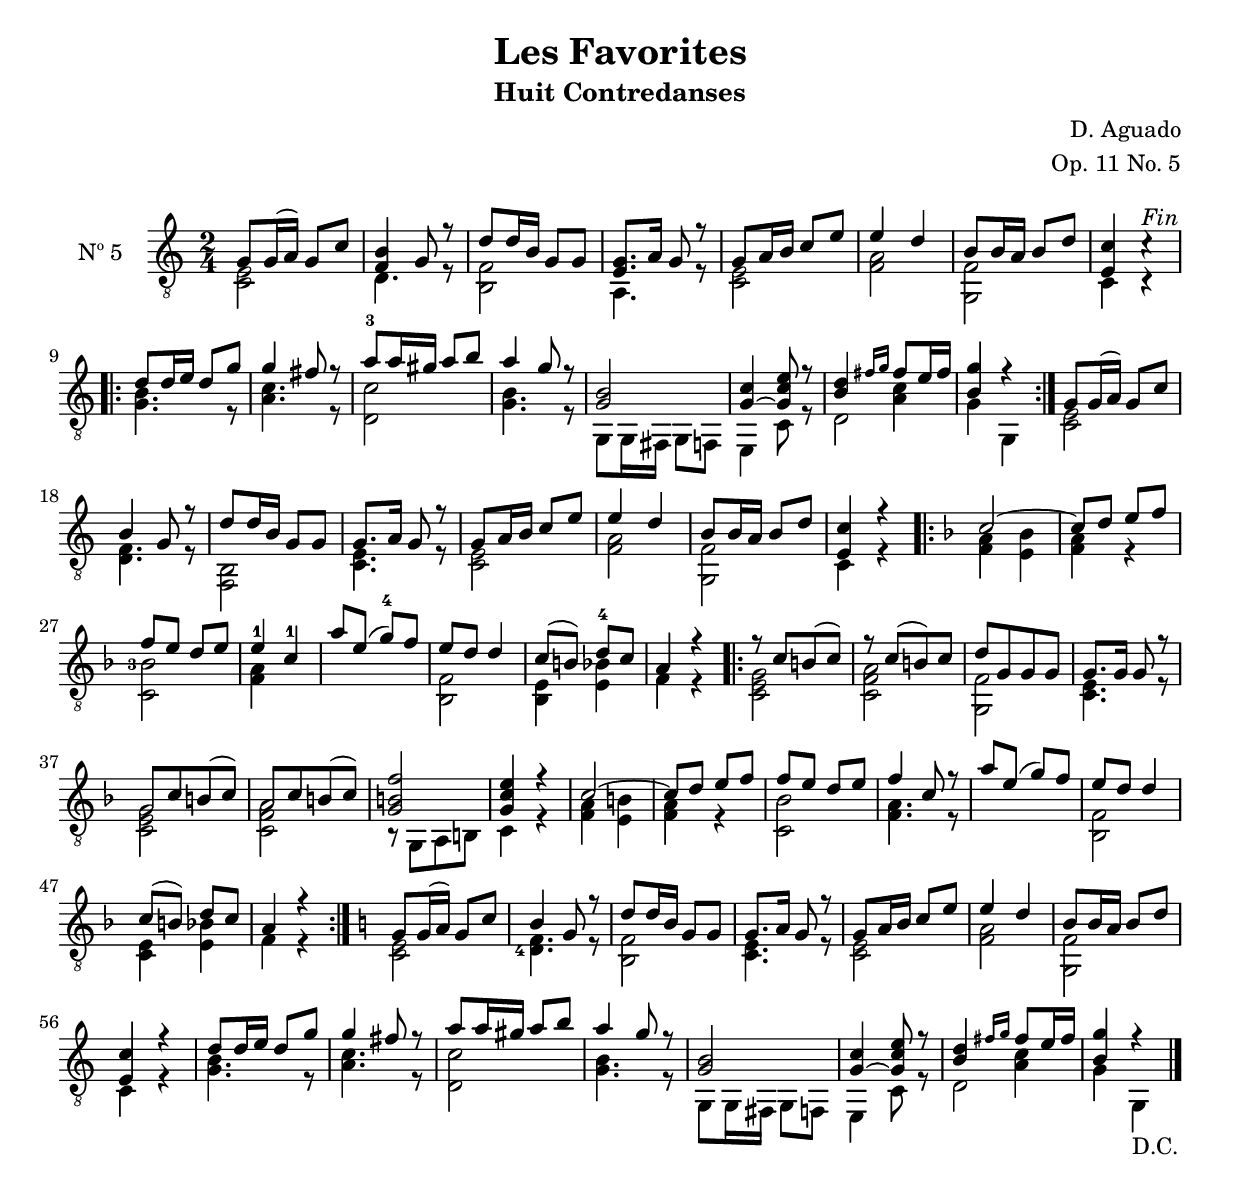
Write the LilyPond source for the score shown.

\version "2.19.32"

\header {
  title = "Les Favorites"
  subtitle = "Huit Contredanses"
  composer = "D. Aguado"
  opus = "Op. 11 No. 5"
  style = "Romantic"
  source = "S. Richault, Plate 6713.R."
  date = "1846"
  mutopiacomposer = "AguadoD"
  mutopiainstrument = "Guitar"
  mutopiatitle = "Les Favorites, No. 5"
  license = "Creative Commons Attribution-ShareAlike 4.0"
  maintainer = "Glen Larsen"
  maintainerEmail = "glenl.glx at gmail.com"
}

\paper {
  % add space between composer/opus markup and first staff
  markup-system-spacing #'padding = #3
  % add a little space between composer and opus
  markup-markup-spacing #'padding = #1.2
  top-margin = #8
  bottom-margin = #12
}

mbreak = {} % { \break }
global = {
  \time 2/4
  \key c \major
}

upperVoice = \relative c' {
  \voiceOne
  g8 g16( a) g8 c |
  <f, b>4 g8 r |
  d'8 d16 b g8 g |
  <e g>8. a16 g8 r |
  g8 a16 b c8 e |
  e4 d |

  \mbreak
  b8 b16 a b8 d |
  <e, c'>4 c'\rest^\markup{\italic "Fin"} |
  \repeat volta 2 {
    d8 d16 e d8 g |
    g4 fis8 r |
    <a-3>8 a16 gis a8 b |
    a4 g8 r |
    <g, b>2 |
    <g~ c>4 <g c e>8 r |

    \mbreak
    <b d>4 \grace{fis'16[ g]} fis8 e16 fis |
    <b, g'>4 r |
  }
  g8 g16( a) g8 c |
  b4 g8 r |
  d'8 d16 b g8 g |
  g8. a16 g8 r |
  g8 a16 b c8 e |
  e4 d |

  \mbreak
  b8 b16 a b8 d |
  <e, c'>4 r |
  \key f \major
  \repeat volta 2 {
    c'2~ |
    c8 d e f |
    f8 e d e |
    <e-1>4 <c-1> |
    a'8 e( <g-4>) f |
    e8 d d4 |
    c8( b) <d-4> c |

    \mbreak
    a4 r |
    \repeat volta 2 {
      r8 c[ b( c)] |
      r8 c[( b) c] |
      d8[ g, g g] |
      g8. g16 g8 r |
      g8[ c b( c)] |
      a8[ c b( c)] |
      <g b f'>2 |

      \mbreak
      <g c e>4 r |
      c2~ |
      c8 d e f |
      f8 e d e |
      f4 c8 r |
      a'8 e( g) f |
      e8 d d4 |
      c8( b) d c |
      a4 r |
    }
  }

  \mbreak
  \key c \major
  g8 g16( a) g8 c |
  b4 g8 r |
  d'8 d16 b g8 g |
  g8. a16 g8 r |
  g8 a16 b c8 e |
  e4 d |
  b8 b16 a b8 d |
  <e, c'>4 r |

  \mbreak
  d'8 d16 e d8 g |
  g4 fis8 r |
  a8 a16 gis a8 b |
  a4 g8 r |
  <g, b>2 |
  <g~ c>4 <g c e>8 r |
  <b d>4 \grace{fis'16[ g]} fis8 e16 fis |
  <b, g'>4 r_"D.C."

  \bar "|."
}

lowerVoice = \relative c {
  \voiceTwo
  \set fingeringOrientations = #'(left)
  <c e>2 |
  d4. r8 |
  <b f'>2 |
  a4. r8 |
  <c e>2 |
  <f a>2 |

  <g, f'>2 |
  c4 r |
  <g' b>4. r8 |
  <a c>4. r8 |
  <d, c'>2 |
  <g b>4. r8 |
  g,8 g16 fis g8 f |
  e4 c'8 r |

  << {\voiceTwo d2 } \\ {\voiceThree\stemDown s4 <a' c>4 } >> |
  g4 g, |
  <c e>2 |
  <d f>4. r8 |
  <b f>2 |
  <c e>4. r8 |
  <c e>2 |
  <f a>2 |

  <g, f'>2 |
  c4 r |
  <f a>4 <e bes'> |
  <f a>4 r |
  <c bes'-3>2 |
  <f a>4 s |
  s2 |
  <bes, f'>2 |
  <bes e>4 <e bes'>4 |

  f4 r |
  <c e g>2 |
  <c f a>2 |
  <g f'>2 |
  <c e>4. r8 |
  <c e g>2 |
  <c f a>2 |
  r8 g[ a b] |

  c4 r |
  <f a>4 <e b'> |
  <f a>4 r |
  <c bes'>2 |
  <f a>4. r8 |
  s2 |
  <bes, f'>2 |
  <c e>4 <e bes'> |
  f4 r |

  <c e>2 |
  <d-4 f>4. r8 |
  <b f'>2 |
  <c e>4. r8 |
  <c e>2 |
  <f a>2 |
  <g, f'>2 |
  c4 r |

  <g' b>4. r8 |
  <a c>4. r8 |
  <d, c'>2 |
  <g b>4. r8 |
  g,8 g16 fis g8 f |
  e4 c'8 r |
  << {\voiceTwo d2} \\ {\voiceThree\stemDown s4 <a' c>4} >> |
  g4 g,
}

\score {
  <<
    \new Staff = "Guitar" \with {
      midiInstrument = #"acoustic guitar (nylon)"
      instrumentName = #"Nº 5"
      \mergeDifferentlyDottedOn
      \mergeDifferentlyHeadedOn
%      \override StringNumber #'stencil = ##f
    } <<
      \global
      \clef "treble_8"

      \context Voice = "upperVoice" \upperVoice
      \context Voice = "lowerVoice" \lowerVoice
    >>
%{
    % tabs are not completely developed
    \new TabStaff = "Guitar tabs" \with {
      restrainOpenStrings = ##t
    } <<
      \clef "moderntab"
      \global
      \context TabVoice = "upperVoice" \upperVoice
      \context TabVoice = "lowerVoice" \lowerVoice
    >>
%}
  >>
  \layout {}
  \midi {
    \context { \TabStaff \remove "Staff_performer" }
    \tempo 4 = 86
  }
}
